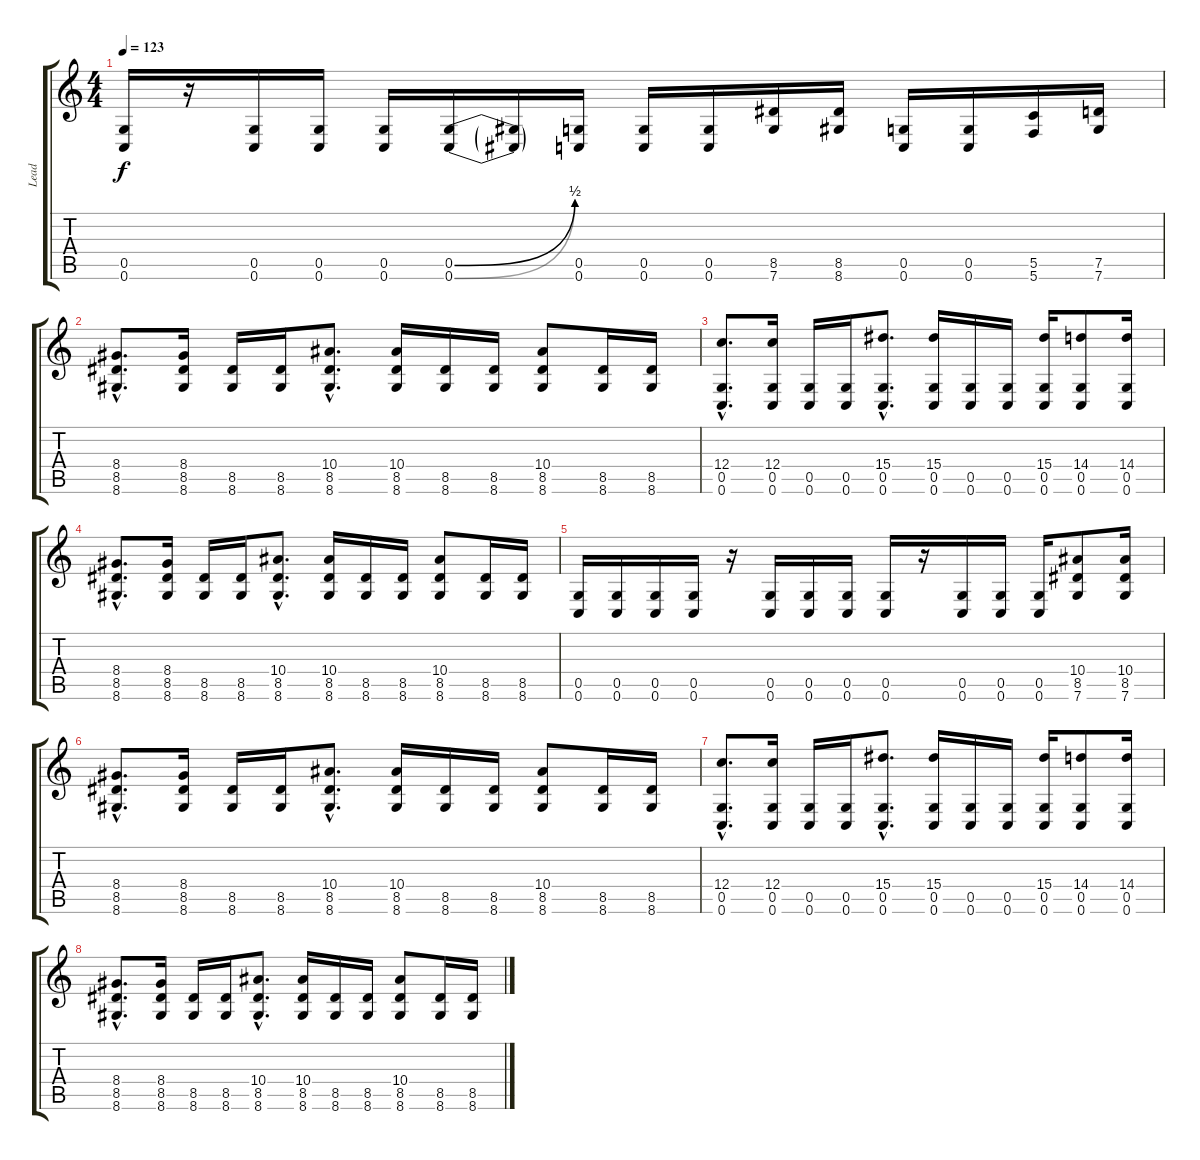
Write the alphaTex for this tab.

\track ("Lead" "Lead") {instrument overdrivenguitar}
\staff {score tabs}
\tuning (D4 A3 F3 C3 G2 C2) {hide}
\ts (4 4)
\tempo 123
\clef g2
\ks c
(0.5 0.6).16{dy f} r.16 (0.5 0.6).16 (0.5 0.6).16 (0.5 0.6).16 (0.5{be (bend 0 0 60 2)} 0.6{be (bend 0 0 60 2)}).16 (0.5{t} 0.6{t}).16 (0.5 0.6).16 (0.5 0.6).16 (0.5 0.6).16 (8.5 7.6).16 (8.5 8.6).16 (0.5 0.6).16 (0.5 0.6).16 (5.5 5.6).16 (7.5 7.6).16 |
(8.4{hac} 8.5{hac} 8.6{hac}).8{d} (8.4 8.5 8.6).16 (8.5 8.6).16 (8.5 8.6).16 (10.4{hac} 8.5{hac} 8.6{hac}).8{d} (10.4 8.5 8.6).16 (8.5 8.6).16 (8.5 8.6).16 (10.4 8.5 8.6).8 (8.5 8.6).16 (8.5 8.6).16 |
(12.4{hac} 0.5{hac} 0.6{hac}).8{d} (12.4 0.5 0.6).16 (0.5 0.6).16 (0.5 0.6).16 (15.4{hac} 0.5{hac} 0.6{hac}).8{d} (15.4 0.5 0.6).16 (0.5 0.6).16 (0.5 0.6).16 (15.4 0.5 0.6).16 (14.4 0.5 0.6).8 (14.4 0.5 0.6).16 |
(8.4{hac} 8.5{hac} 8.6{hac}).8{d} (8.4 8.5 8.6).16 (8.5 8.6).16 (8.5 8.6).16 (10.4{hac} 8.5{hac} 8.6{hac}).8{d} (10.4 8.5 8.6).16 (8.5 8.6).16 (8.5 8.6).16 (10.4 8.5 8.6).8 (8.5 8.6).16 (8.5 8.6).16 |
(0.5 0.6).16 (0.5 0.6).16 (0.5 0.6).16 (0.5 0.6).16 r.16 (0.5 0.6).16 (0.5 0.6).16 (0.5 0.6).16 (0.5 0.6).16 r.16 (0.5 0.6).16 (0.5 0.6).16 (0.5 0.6).16 (10.4 8.5 7.6).8 (10.4 8.5 7.6).16 |
(8.4{hac} 8.5{hac} 8.6{hac}).8{d} (8.4 8.5 8.6).16 (8.5 8.6).16 (8.5 8.6).16 (10.4{hac} 8.5{hac} 8.6{hac}).8{d} (10.4 8.5 8.6).16 (8.5 8.6).16 (8.5 8.6).16 (10.4 8.5 8.6).8 (8.5 8.6).16 (8.5 8.6).16 |
(12.4{hac} 0.5{hac} 0.6{hac}).8{d} (12.4 0.5 0.6).16 (0.5 0.6).16 (0.5 0.6).16 (15.4{hac} 0.5{hac} 0.6{hac}).8{d} (15.4 0.5 0.6).16 (0.5 0.6).16 (0.5 0.6).16 (15.4 0.5 0.6).16 (14.4 0.5 0.6).8 (14.4 0.5 0.6).16 |
(8.4{hac} 8.5{hac} 8.6{hac}).8{d} (8.4 8.5 8.6).16 (8.5 8.6).16 (8.5 8.6).16 (10.4{hac} 8.5{hac} 8.6{hac}).8{d} (10.4 8.5 8.6).16 (8.5 8.6).16 (8.5 8.6).16 (10.4 8.5 8.6).8 (8.5 8.6).16 (8.5 8.6).16
